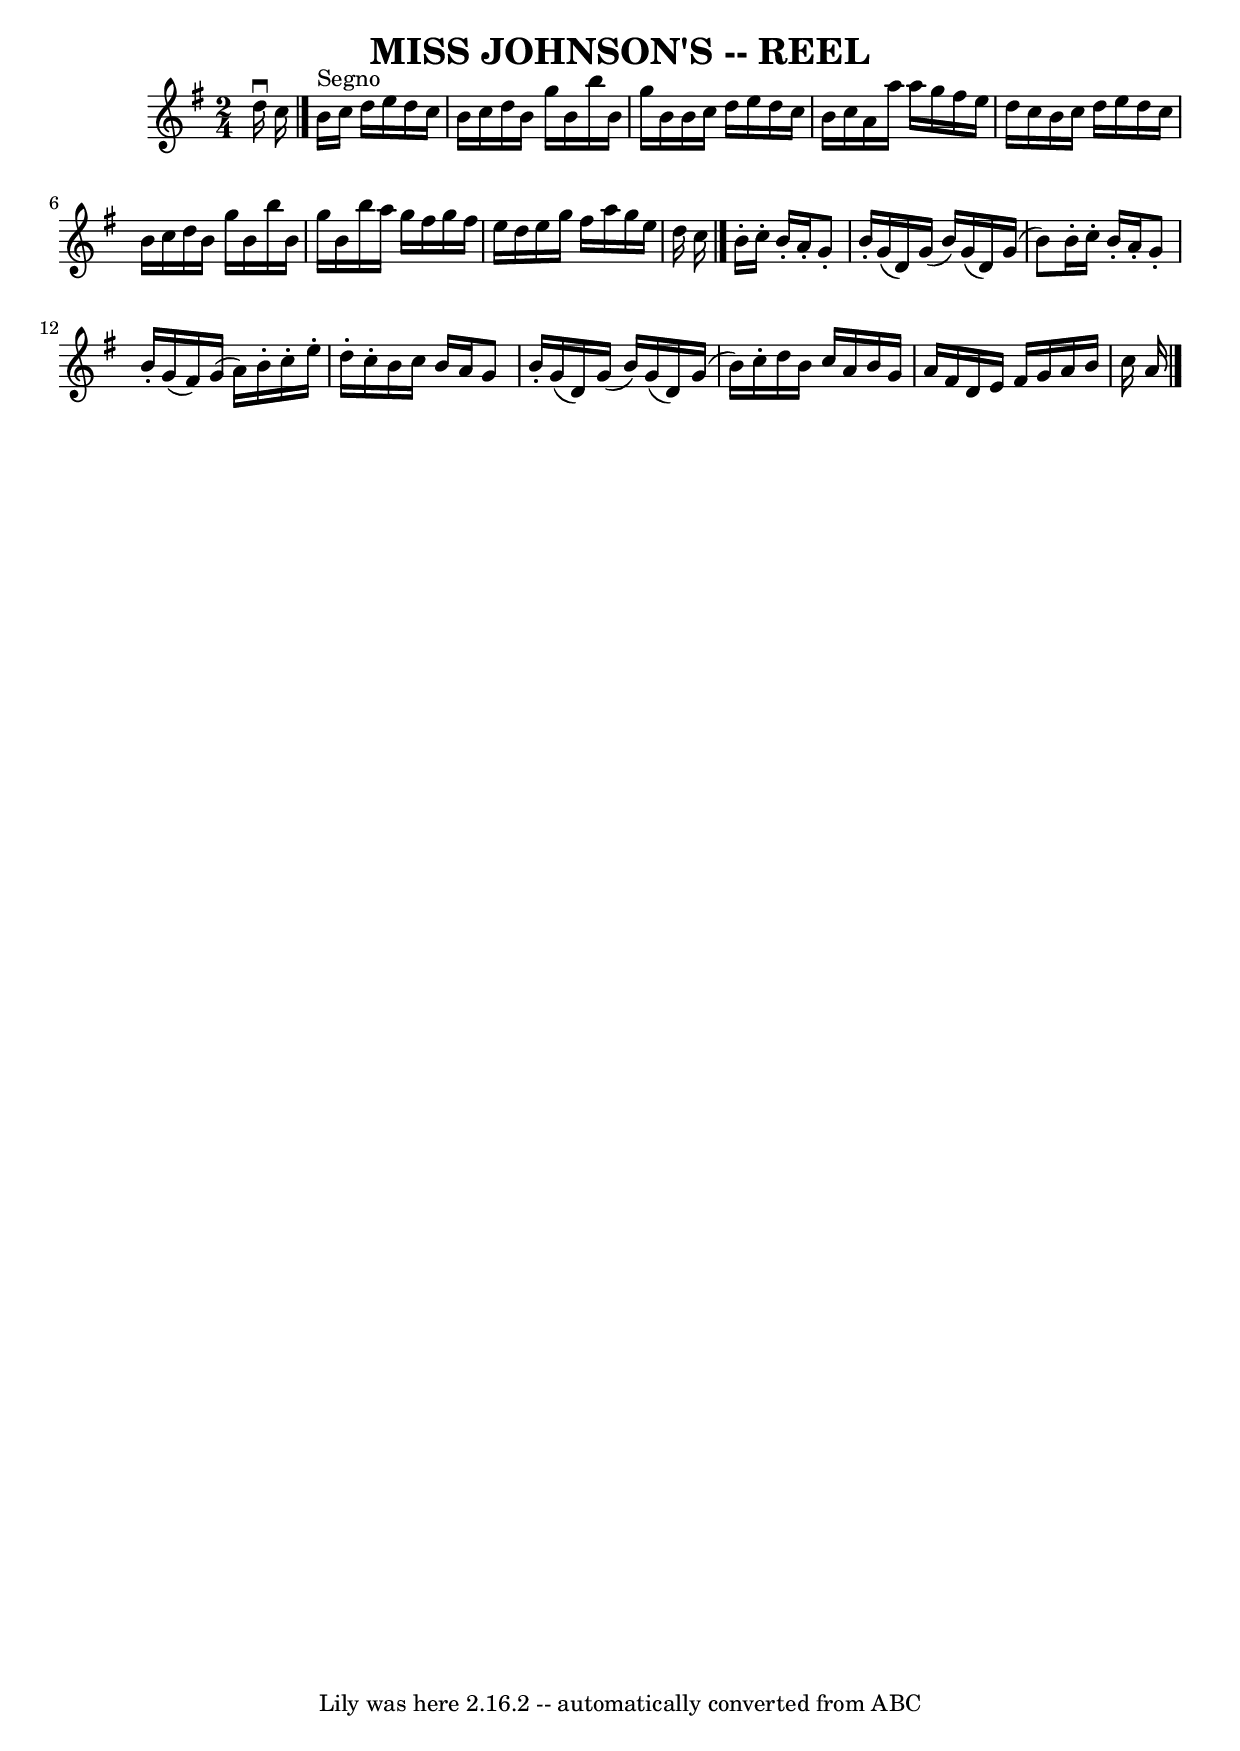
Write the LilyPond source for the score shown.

\version "2.16.2"
\include "Mammoth.ily"
\header {
  %% book = "Ryan's Mammoth Collection of Fiddle Tunes"
  crossRefNumber = "1"
  footnotes = ""
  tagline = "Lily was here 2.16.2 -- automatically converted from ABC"
  title = "MISS JOHNSON'S -- REEL"

}
voicedefault =  {


  \time 2/4 
  \key g \major
  d''16^\downbow c''16      \bar "|." b'16^"Segno" c''16 d''16 e''16 d''16 c''16 b'16 c''16    
  |
  d''16 b'16 g''16 b'16 b''16 b'16 g''16 b'16    
  |
  b'16 c''16 d''16 e''16 d''16 c''16 b'16 c''16   
  |
  a'16 a''16 a''16 g''16 fis''16 e''16 d''16    
  c''16        |
  b'16 c''16 d''16 e''16 d''16 c''16    
  b'16 c''16    |
  d''16 b'16 g''16 b'16 b''16 b'16    
  g''16 b'16    |
  b''16 a''16 g''16 fis''16 g''16    
  fis''16 e''16 d''16    |
  e''16 g''16 fis''16 a''16    
  g''16 e''16 d''16 c''16    \bar "|." b'16-. c''16-. b'16-.  
  a'16-. g'8-. b'16-. g'16 (|
  d'16) g'16 (b'16)  
  g'16 (d'16) g'16 (b'8)   |
  b'16-. c''16-. b'16-. 
  a'16-. g'8-. b'16-. g'16 (|
  fis'16) g'16 (a'16-) b'16-. c''16-. e''16-. d''16-. c''16-.       |
  b'16  
  c''16 b'16 a'16 g'8 b'16-. g'16 (|
  d'16) g'16 
  (b'16) g'16 (d'16) g'16 (b'16) c''16-.   |
  
  d''16 b'16 c''16 a'16 b'16 g'16 a'16 fis'16    |
  
  d'16 e'16 fis'16 g'16 a'16 b'16 c''16 a'16      \bar "|."  
  

}

\score{
  <<

    \context Staff="default"
    {
      \voicedefault 
      
    }

  >>
  \layout {
    
  }
  \midi {
  }

}
